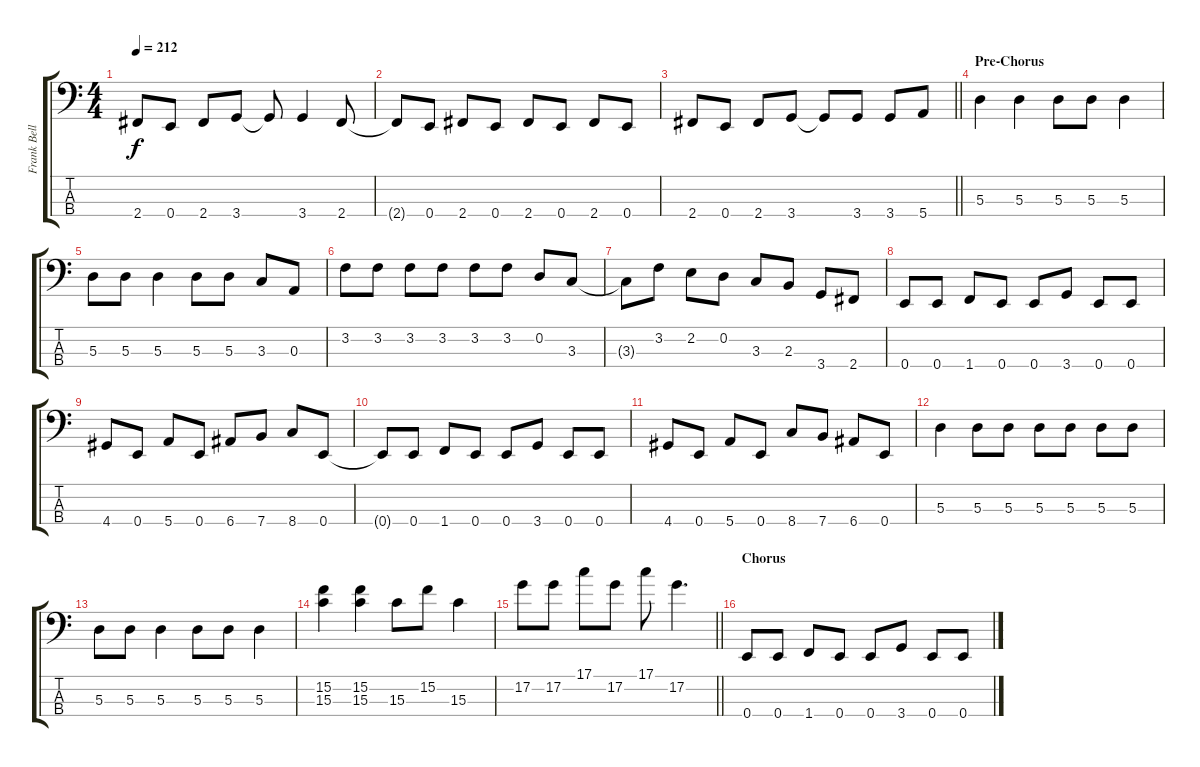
\track ("Frank Bello" "Frank Bell") {instrument electricbasspick}
\staff {score tabs}
\tuning (G2 D2 A1 E1) {hide}
\ts (4 4)
\tempo 212
\clef f4
\ks c
2.4.8{dy f} 0.4.8 2.4.8 3.4.8 3.4{t}.8 3.4.4 2.4.8 |
2.4{t}.8 0.4.8 2.4.8 0.4.8 2.4.8 0.4.8 2.4.8 0.4.8 |
\barLineRight lightlight
2.4.8 0.4.8 2.4.8 3.4.8 3.4{t}.8 3.4.8 3.4.8 5.4.8 |
\section ("" "Pre-Chorus")
5.3.4 5.3.4 5.3.8 5.3.8 5.3.4 |
5.3.8 5.3.8 5.3.4 5.3.8 5.3.8 3.3.8 0.3.8 |
3.2.8 3.2.8 3.2.8 3.2.8 3.2.8 3.2.8 0.2.8 3.3.8 |
3.3{t}.8 3.2.8 2.2.8 0.2.8 3.3.8 2.3.8 3.4.8 2.4.8 |
0.4.8 0.4.8 1.4.8 0.4.8 0.4.8 3.4.8 0.4.8 0.4.8 |
4.4.8 0.4.8 5.4.8 0.4.8 6.4.8 7.4.8 8.4.8 0.4.8 |
0.4{t}.8 0.4.8 1.4.8 0.4.8 0.4.8 3.4.8 0.4.8 0.4.8 |
4.4.8 0.4.8 5.4.8 0.4.8 8.4.8 7.4.8 6.4.8 0.4.8 |
5.3.4 5.3.8 5.3.8 5.3.8 5.3.8 5.3.8 5.3.8 |
5.3.8 5.3.8 5.3.4 5.3.8 5.3.8 5.3.4 |
(15.2 15.3).4 (15.2 15.3).4 15.3.8 15.2.8 15.3.4 |
\barLineRight lightlight
17.2.8 17.2.8 17.1.8 17.2.8 17.1.8 17.2.4{d} |
\section ("" "Chorus")
0.4.8 0.4.8 1.4.8 0.4.8 0.4.8 3.4.8 0.4.8 0.4.8
